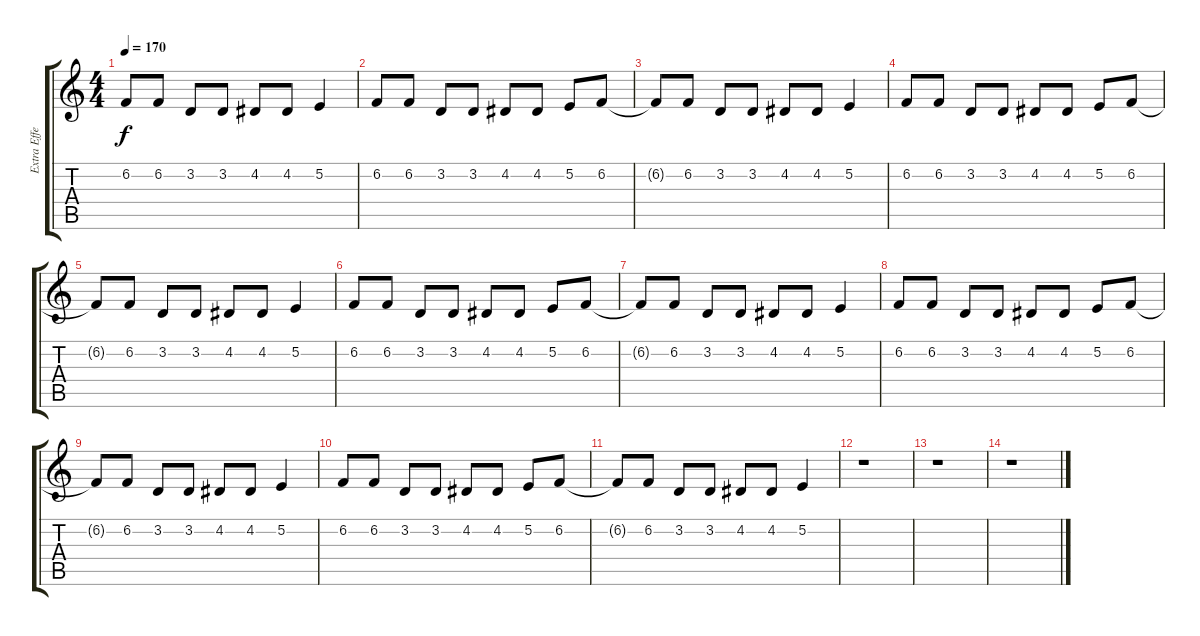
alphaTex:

\track ("Extra Effects" "Extra Effe") {instrument reversecymbal}
\staff {score tabs}
\tuning (E4 B3 G3 D3 A2 E2) {hide}
\ts (4 4)
\tempo 170
\clef g2
\ks c
6.2{t}.8{dy f} 6.2.8 3.2.8 3.2.8 4.2.8 4.2.8 5.2.4 |
6.2.8 6.2.8 3.2.8 3.2.8 4.2.8 4.2.8 5.2.8 6.2.8 |
6.2{t}.8 6.2.8 3.2.8 3.2.8 4.2.8 4.2.8 5.2.4 |
6.2.8 6.2.8 3.2.8 3.2.8 4.2.8 4.2.8 5.2.8 6.2.8 |
6.2{t}.8 6.2.8 3.2.8 3.2.8 4.2.8 4.2.8 5.2.4 |
6.2.8 6.2.8 3.2.8 3.2.8 4.2.8 4.2.8 5.2.8 6.2.8 |
6.2{t}.8 6.2.8 3.2.8 3.2.8 4.2.8 4.2.8 5.2.4 |
6.2.8 6.2.8 3.2.8 3.2.8 4.2.8 4.2.8 5.2.8 6.2.8 |
6.2{t}.8 6.2.8 3.2.8 3.2.8 4.2.8 4.2.8 5.2.4 |
6.2.8 6.2.8 3.2.8 3.2.8 4.2.8 4.2.8 5.2.8 6.2.8 |
6.2{t}.8 6.2.8 3.2.8 3.2.8 4.2.8 4.2.8 5.2.4 |
r.1 |
r.1 |
r.1
